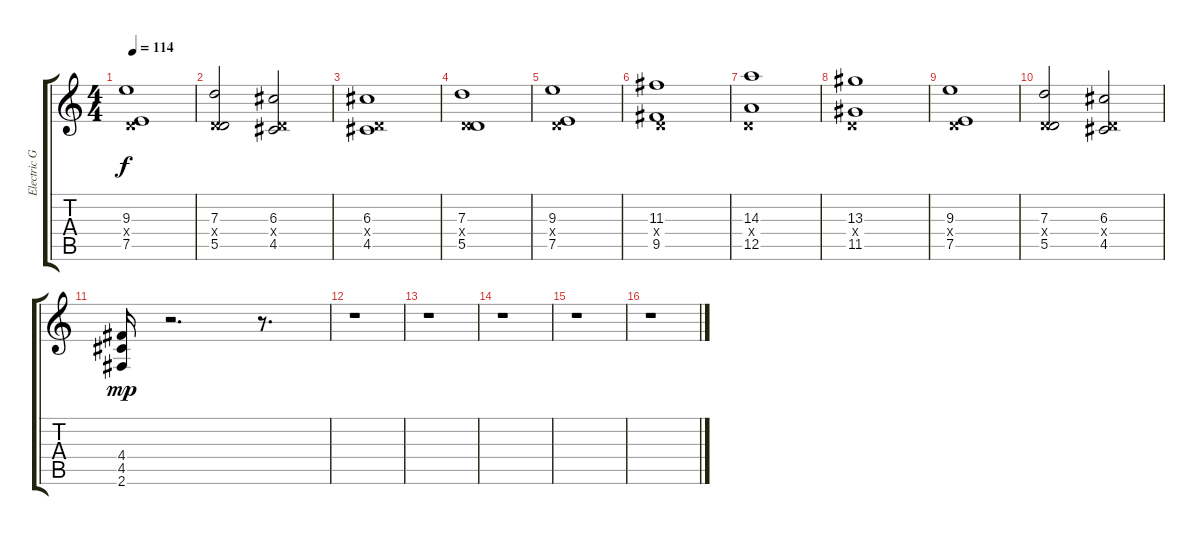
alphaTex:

\track ("Electric Guitar" "Electric G") {instrument distortionguitar}
\staff {score tabs}
\tuning (E4 B3 G3 D3 A2 E2) {hide}
\ts (4 4)
\tempo 114
\clef g2
\ks c
(9.3 0.4{x} 7.5).1{dy f} |
(7.3 0.4{x} 5.5).2 (6.3 0.4{x} 4.5).2 |
(6.3 0.4{x} 4.5).1 |
(7.3 0.4{x} 5.5).1 |
(9.3 0.4{x} 7.5).1 |
(11.3 0.4{x} 9.5).1 |
(14.3 0.4{x} 12.5).1 |
(13.3 0.4{x} 11.5).1 |
(9.3 0.4{x} 7.5).1 |
(7.3 0.4{x} 5.5).2 (6.3 0.4{x} 4.5).2 |
(4.4 4.5 2.6).16{dy mp} r.2{d} r.8{d} |
r.1 |
r.1 |
r.1 |
r.1 |
r.1
